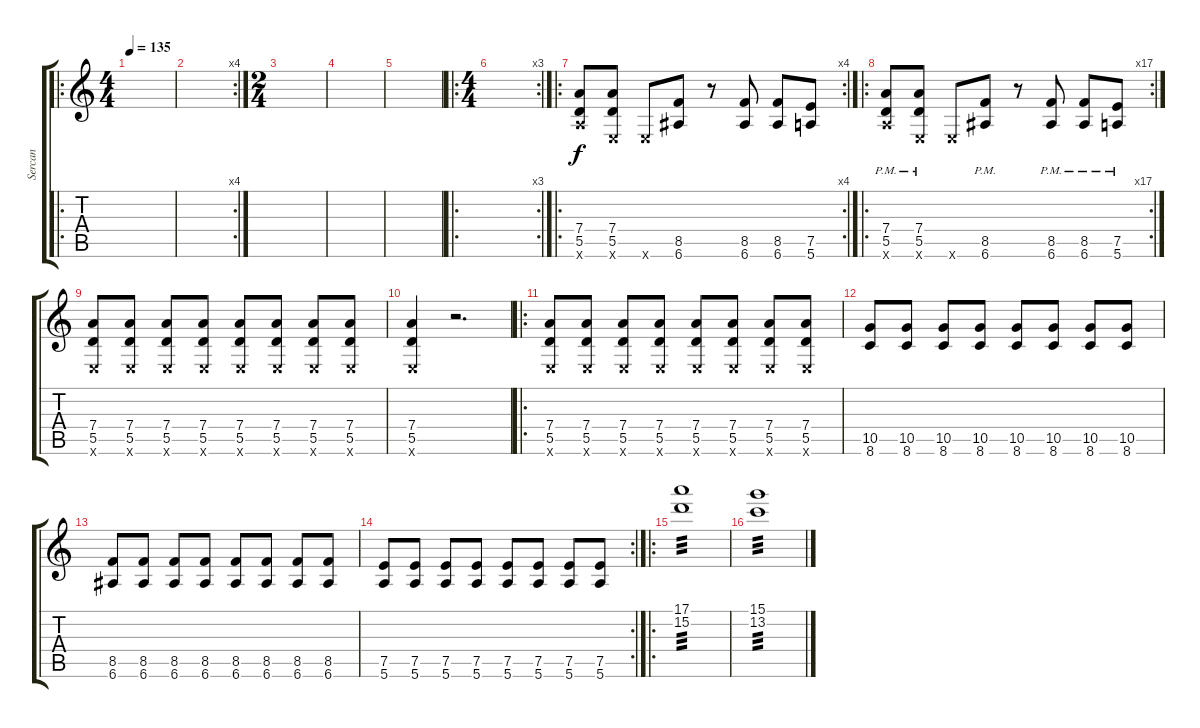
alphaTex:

\track ("Sercan" "Sercan") {instrument overdrivenguitar}
\staff {score tabs}
\tuning (E4 B3 G3 D3 A2 E2) {hide}
\ro
\ts (4 4)
\tempo 135
\clef g2
\ks c
|
\rc 4
|
\ts (2 4)
|
|
|
\ro
\rc 3
\ts (4 4)
|
\ro
\rc 4
(7.4 5.5 5.6{x}).8 (7.4 5.5 0.6{x}).8 0.6{x}.8 (8.5 6.6).8 r.8 (8.5 6.6).8 (8.5 6.6).8 (7.5 5.6).8 |
\ro
\rc 17
(7.4 5.5{pm} 5.6{x}).8 (7.4 5.5{pm} 0.6{x}).8 0.6{x}.8 (8.5{pm} 6.6).8 r.8 (8.5{pm} 6.6).8 (8.5{pm} 6.6).8 (7.5{pm} 5.6).8 |
(7.4 5.5 0.6{x}).8 (7.4 5.5 0.6{x}).8 (7.4 5.5 0.6{x}).8 (7.4 5.5 0.6{x}).8 (7.4 5.5 0.6{x}).8 (7.4 5.5 0.6{x}).8 (7.4 5.5 0.6{x}).8 (7.4 5.5 0.6{x}).8 |
(7.4 5.5 0.6{x}).4 r.2{d} |
\ro
(7.4 5.5 0.6{x}).8 (7.4 5.5 0.6{x}).8 (7.4 5.5 0.6{x}).8 (7.4 5.5 0.6{x}).8 (7.4 5.5 0.6{x}).8 (7.4 5.5 0.6{x}).8 (7.4 5.5 0.6{x}).8 (7.4 5.5 0.6{x}).8 |
(10.5 8.6).8 (10.5 8.6).8 (10.5 8.6).8 (10.5 8.6).8 (10.5 8.6).8 (10.5 8.6).8 (10.5 8.6).8 (10.5 8.6).8 |
(8.5 6.6).8 (8.5 6.6).8 (8.5 6.6).8 (8.5 6.6).8 (8.5 6.6).8 (8.5 6.6).8 (8.5 6.6).8 (8.5 6.6).8 |
\rc 2
(7.5 5.6).8 (7.5 5.6).8 (7.5 5.6).8 (7.5 5.6).8 (7.5 5.6).8 (7.5 5.6).8 (7.5 5.6).8 (7.5 5.6).8 |
\ro
(17.1 15.2).1{tp 3} |
(15.1 13.2).1{tp 3}
